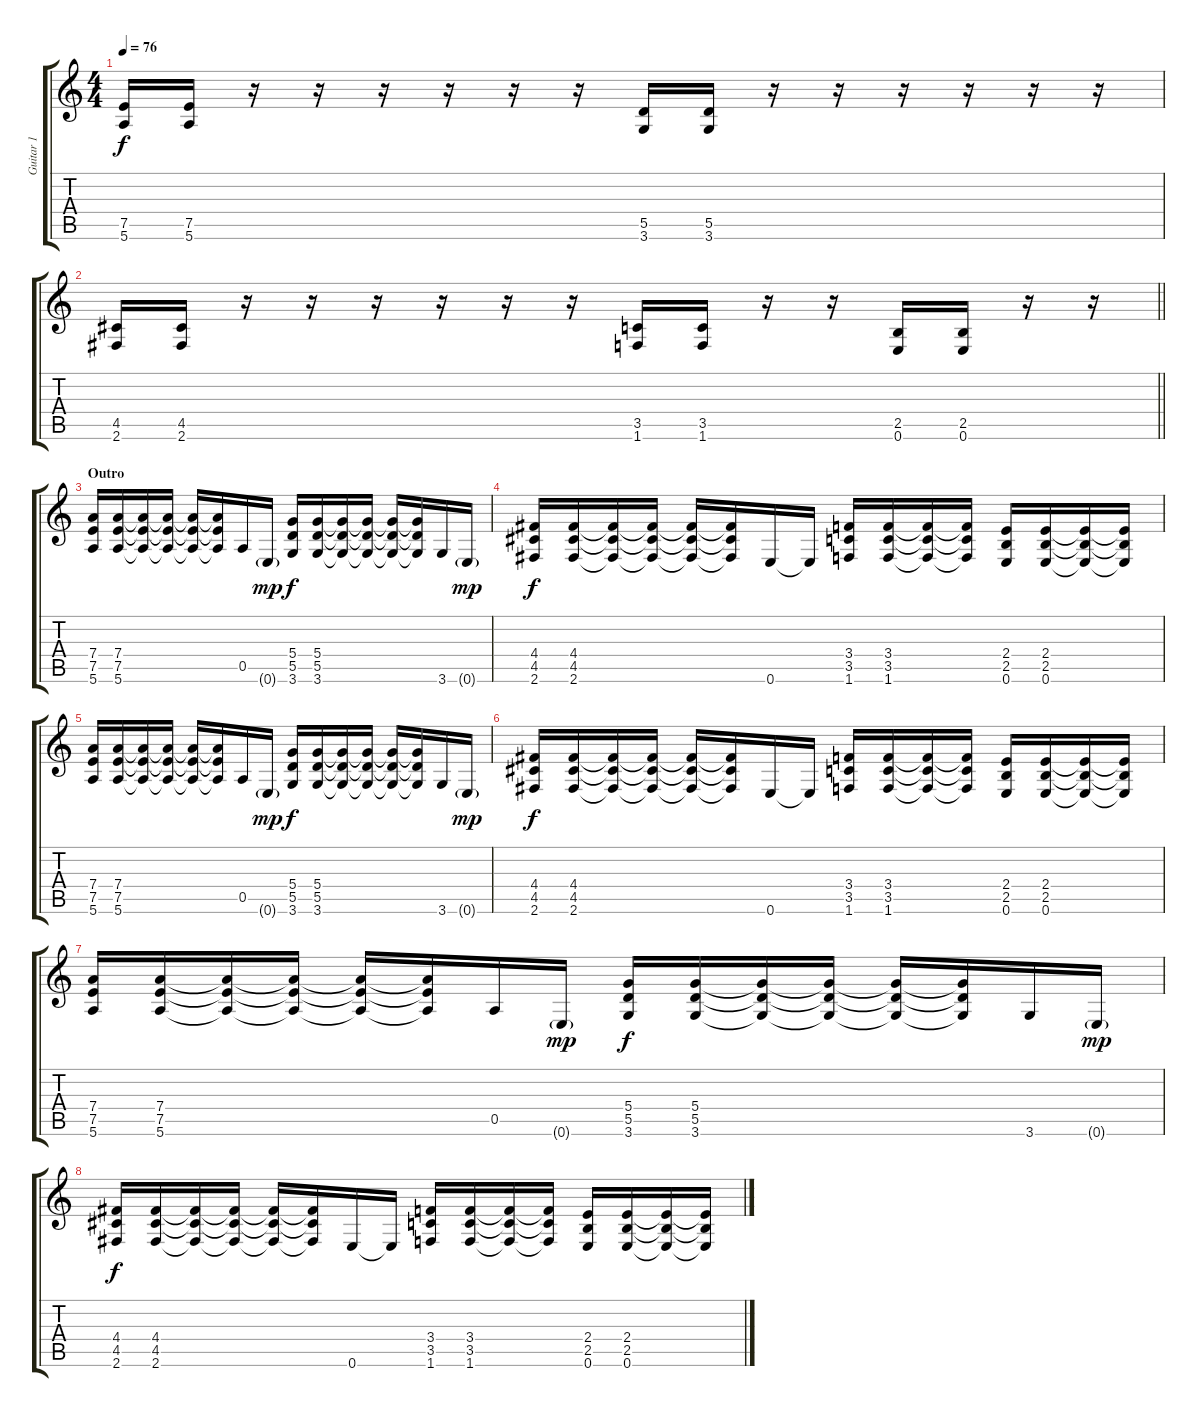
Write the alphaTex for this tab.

\track ("Guitar 1" "Guitar 1") {instrument distortionguitar}
\staff {score tabs}
\tuning (E4 B3 G3 D3 A2 E2) {hide}
\ts (4 4)
\tempo 76
\clef g2
\ks c
(7.5 5.6).16{dy f} (7.5 5.6).16 r.16 r.16 r.16 r.16 r.16 r.16 (5.5 3.6).16 (5.5 3.6).16 r.16 r.16 r.16 r.16 r.16 r.16 |
\barLineRight lightlight
(4.5 2.6).16 (4.5 2.6).16 r.16 r.16 r.16 r.16 r.16 r.16 (3.5 1.6).16 (3.5 1.6).16 r.16 r.16 (2.5 0.6).16 (2.5 0.6).16 r.16 r.16 |
\section ("" "Outro")
(7.4 7.5 5.6).16 (7.4 7.5 5.6).16 (7.4{t} 7.5{t} 5.6{t}).16 (7.4{t} 7.5{t} 5.6{t}).16 (7.4{t} 7.5{t} 5.6{t}).16 (7.4{t} 7.5{t} 5.6{t}).16 0.5.16 0.6{g}.16{dy mp} (5.4 5.5 3.6).16{dy f} (5.4 5.5 3.6).16 (5.4{t} 5.5{t} 3.6{t}).16 (5.4{t} 5.5{t} 3.6{t}).16 (5.4{t} 5.5{t} 3.6{t}).16 (5.4{t} 5.5{t} 3.6{t}).16 3.6.16 0.6{g}.16{dy mp} |
(4.4 4.5 2.6).16{dy f} (4.4 4.5 2.6).16 (4.4{t} 4.5{t} 2.6{t}).16 (4.4{t} 4.5{t} 2.6{t}).16 (4.4{t} 4.5{t} 2.6{t}).16 (4.4{t} 4.5{t} 2.6{t}).16 0.6.16 0.6{t}.16 (3.4 3.5 1.6).16 (3.4 3.5 1.6).16 (3.4{t} 3.5{t} 1.6{t}).16 (3.4{t} 3.5{t} 1.6{t}).16 (2.4 2.5 0.6).16 (2.4 2.5 0.6).16 (2.4{t} 2.5{t} 0.6{t}).16 (2.4{t} 2.5{t} 0.6{t}).16 |
(7.4 7.5 5.6).16 (7.4 7.5 5.6).16 (7.4{t} 7.5{t} 5.6{t}).16 (7.4{t} 7.5{t} 5.6{t}).16 (7.4{t} 7.5{t} 5.6{t}).16 (7.4{t} 7.5{t} 5.6{t}).16 0.5.16 0.6{g}.16{dy mp} (5.4 5.5 3.6).16{dy f} (5.4 5.5 3.6).16 (5.4{t} 5.5{t} 3.6{t}).16 (5.4{t} 5.5{t} 3.6{t}).16 (5.4{t} 5.5{t} 3.6{t}).16 (5.4{t} 5.5{t} 3.6{t}).16 3.6.16 0.6{g}.16{dy mp} |
(4.4 4.5 2.6).16{dy f} (4.4 4.5 2.6).16 (4.4{t} 4.5{t} 2.6{t}).16 (4.4{t} 4.5{t} 2.6{t}).16 (4.4{t} 4.5{t} 2.6{t}).16 (4.4{t} 4.5{t} 2.6{t}).16 0.6.16 0.6{t}.16 (3.4 3.5 1.6).16 (3.4 3.5 1.6).16 (3.4{t} 3.5{t} 1.6{t}).16 (3.4{t} 3.5{t} 1.6{t}).16 (2.4 2.5 0.6).16 (2.4 2.5 0.6).16 (2.4{t} 2.5{t} 0.6{t}).16 (2.4{t} 2.5{t} 0.6{t}).16 |
(7.4 7.5 5.6).16 (7.4 7.5 5.6).16 (7.4{t} 7.5{t} 5.6{t}).16 (7.4{t} 7.5{t} 5.6{t}).16 (7.4{t} 7.5{t} 5.6{t}).16 (7.4{t} 7.5{t} 5.6{t}).16 0.5.16 0.6{g}.16{dy mp} (5.4 5.5 3.6).16{dy f} (5.4 5.5 3.6).16 (5.4{t} 5.5{t} 3.6{t}).16 (5.4{t} 5.5{t} 3.6{t}).16 (5.4{t} 5.5{t} 3.6{t}).16 (5.4{t} 5.5{t} 3.6{t}).16 3.6.16 0.6{g}.16{dy mp} |
(4.4 4.5 2.6).16{dy f} (4.4 4.5 2.6).16 (4.4{t} 4.5{t} 2.6{t}).16 (4.4{t} 4.5{t} 2.6{t}).16 (4.4{t} 4.5{t} 2.6{t}).16 (4.4{t} 4.5{t} 2.6{t}).16 0.6.16 0.6{t}.16 (3.4 3.5 1.6).16 (3.4 3.5 1.6).16 (3.4{t} 3.5{t} 1.6{t}).16 (3.4{t} 3.5{t} 1.6{t}).16 (2.4 2.5 0.6).16 (2.4 2.5 0.6).16 (2.4{t} 2.5{t} 0.6{t}).16 (2.4{t} 2.5{t} 0.6{t}).16
